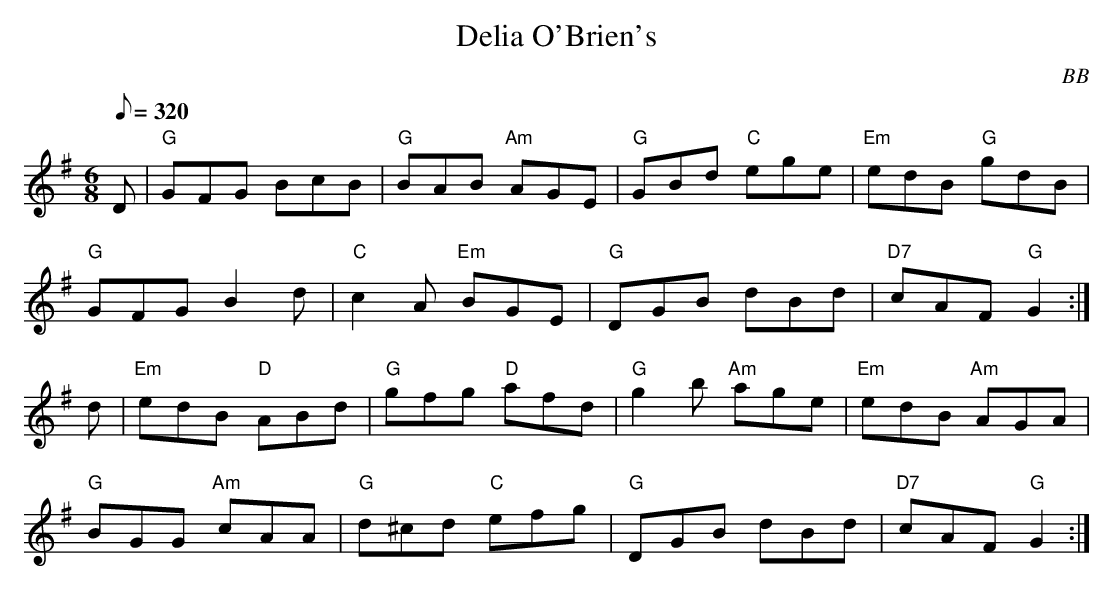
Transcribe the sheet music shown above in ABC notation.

X:1
T: Delia O'Brien's
C: BB
M: 6/8
L: 1/8
Q: 1/8=320
K: G
D |"G"GFG BcB |"G"BAB "Am"AGE | "G"GBd "C"ege | "Em"edB "G"gdB |
"G"GFG B2 d | "C"c2 A "Em"BGE | "G"DGB dBd | "D7"cAF "G"G2 :|
d |"Em"edB "D"ABd | "G"gfg "D"afd | "G"g2 b "Am"age | "Em"edB "Am"AGA |
"G"BGG "Am"cAA | "G"d^cd "C"efg | "G"DGB dBd |"D7"cAF "G"G2 :|
